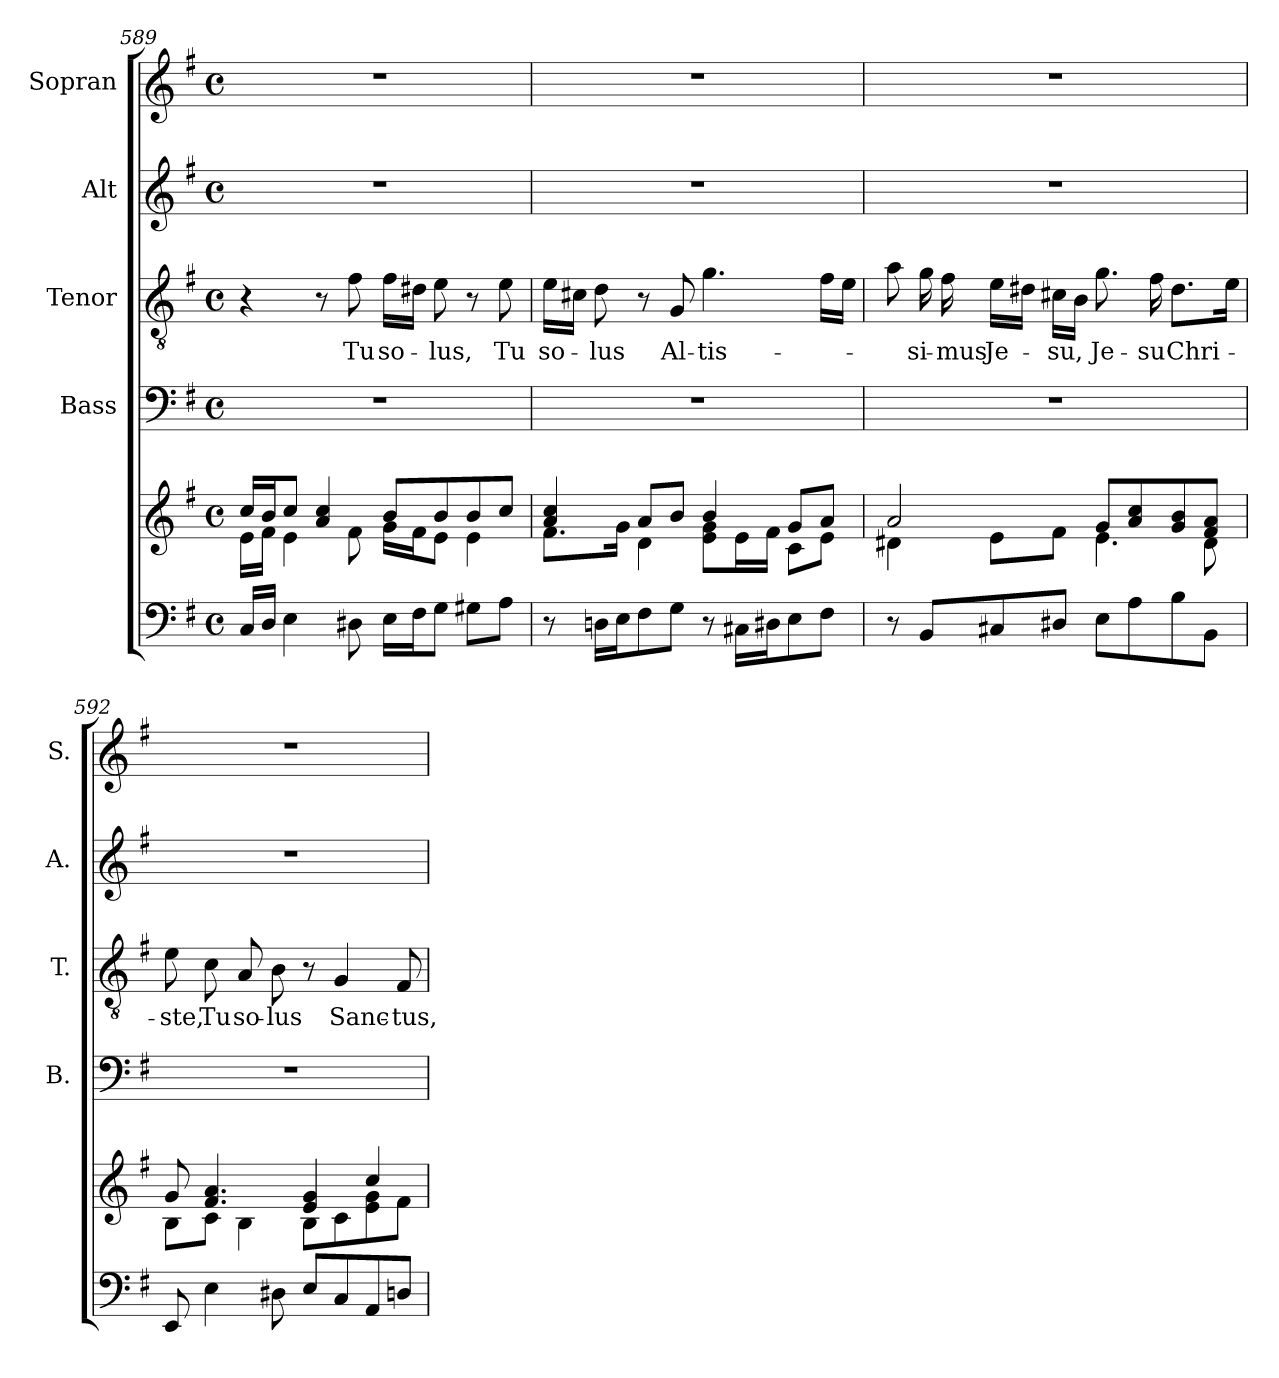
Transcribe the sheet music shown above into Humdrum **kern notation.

**kern	**kern	**kern	**kern	**text	**kern	**kern
*part5	*part5	*part4	*part3	*part3	*part2	*part1
*staff6	*staff5	*staff4	*staff3	*staff3	*staff2	*staff1
*	*	*I"Bass	*I"Tenor	*	*I"Alt	*I"Sopran
*	*	*I'B.	*I'T.	*	*I'A.	*I'S.
*clefF4	*clefG2	*clefF4	*clefGv2	*	*clefG2	*clefG2
*k[f#]	*k[f#]	*k[f#]	*k[f#]	*	*k[f#]	*k[f#]
*G:	*G:	*G:	*G:	*	*G:	*G:
*M4/4	*M4/4	*M4/4	*M4/4	*	*M4/4	*M4/4
*met(c)	*met(c)	*met(c)	*met(c)	*	*met(c)	*met(c)
=589	=589	=589	=589	=589	=589	=589
*	*^	*	*	*	*	*
16C/LL	16cc/LL	16e\LL	1r	4r	.	1r	1r
16D/JJ	16b/J	16f#\JJ	.	.	.	.	.
4E\	8cc/J	4e\	.	.	.	.	.
.	4a/ 4cc/	.	.	8r	.	.	.
!	!	!	!	!	!LO:LY:b	!	!
8D#X\	.	8f#\	.	8f#\	Tu	.	.
!	!	!	!	!	!LO:LY:b	!	!
16E\LL	8b/L	16g\LL	.	16f#\LL	so-	.	.
16F#\J	.	16f#\J	.	16d#X\JJ	.	.	.
!	!	!	!	!	!LO:LY:b	!	!
8G\J	8b/	8e\J	.	8e\	-lus,	.	.
8G#X\L	8b/	4e\	.	8r	.	.	.
!	!	!	!	!	!LO:LY:b	!	!
8A\J	8cc/J	.	.	8e\	Tu	.	.
=590	=590	=590	=590	=590	=590	=590	=590
!	!	!	!	!	!LO:LY:b	!	!
8r	4a/ 4cc/	8.f#\L	1r	16e\LL	so-	1r	1r
.	.	.	.	16c#X\JJ	.	.	.
!	!	!	!	!	!LO:LY:b	!	!
16Dn\LL	.	.	.	8d\	-lus	.	.
16E\J	.	16g\Jk	.	.	.	.	.
8F#\	8a/L	4d\	.	8r	.	.	.
!	!	!	!	!	!LO:LY:b	!	!
8G\J	8b/J	.	.	8G/	Al-	.	.
!	!	!	!	!	!LO:LY:b	!	!
8r	4b/	8e\ 8g\L	.	4.g\	-tis-	.	.
16C#X\LL	.	16e\L	.	.	.	.	.
16D#X\J	.	16f#\JJ	.	.	.	.	.
8E\	8g/L	8c\L	.	.	.	.	.
8F#\J	8a/J	8e\J	.	16f#\LL	.	.	.
.	.	.	.	16e\JJ	.	.	.
!!LO:PB:g=z
=591	=591	=591	=591	=591	=591	=591	=591
8r	2a/	4d#X\	1r	8a\	.	1r	1r
!	!	!	!	!	!LO:LY:b	!	!
8BB/L	.	.	.	16g\	-si-	.	.
!	!	!	!	!	!LO:LY:b	!	!
.	.	.	.	16f#\	-mus	.	.
!	!	!	!	!	!LO:LY:b	!	!
8C#X/	.	8e\L	.	16e\LL	Je-	.	.
.	.	.	.	16d#X\JJ	.	.	.
!	!	!	!	!	!LO:LY:b	!	!
8D#X/J	.	8f#\J	.	16c#X\LL	-su,	.	.
.	.	.	.	16B\JJ	.	.	.
!	!	!	!	!	!LO:LY:b	!	!
8E\L	8g/L	4.e\	.	8.g\	Je-	.	.
8A\	8a/ 8cc/	.	.	.	.	.	.
!	!	!	!	!	!LO:LY:b	!	!
.	.	.	.	16f#\	-su	.	.
!	!	!	!	!	!LO:LY:b	!	!
8B\	8g/ 8b/	.	.	8.d#\L	Chri-	.	.
8BB\J	8f#/ 8a/J	8d#\	.	.	.	.	.
.	.	.	.	16e\Jk	.	.	.
=592	=592	=592	=592	=592	=592	=592	=592
!	!	!	!	!	!LO:LY:b	!	!
8EE/	8g/	8B\L	1r	8e\	-ste,	1r	1r
!	!	!	!	!	!LO:LY:b	!	!
4E\	4.f#/ 4.a/	8c\J	.	8c\	Tu	.	.
!	!	!	!	!	!LO:LY:b	!	!
.	.	4B\	.	8A/	so-	.	.
!	!	!	!	!	!LO:LY:b	!	!
8D#X\	.	.	.	8B\	-lus	.	.
8E/L	4e/ 4g/	8B\L	.	8r	.	.	.
!	!	!	!	!	!LO:LY:b	!	!
8C/	.	8c\	.	4G/	Sanc-	.	.
8AA/	4cc/	8e\ 8g\	.	.	.	.	.
!	!	!	!	!	!LO:LY:b	!	!
8Dn/J	.	8f#\J	.	8F#/	-tus,	.	.
*	*v	*v	*	*	*	*	*
=	=	=	=	=	=	=
*-	*-	*-	*-	*-	*-	*-
